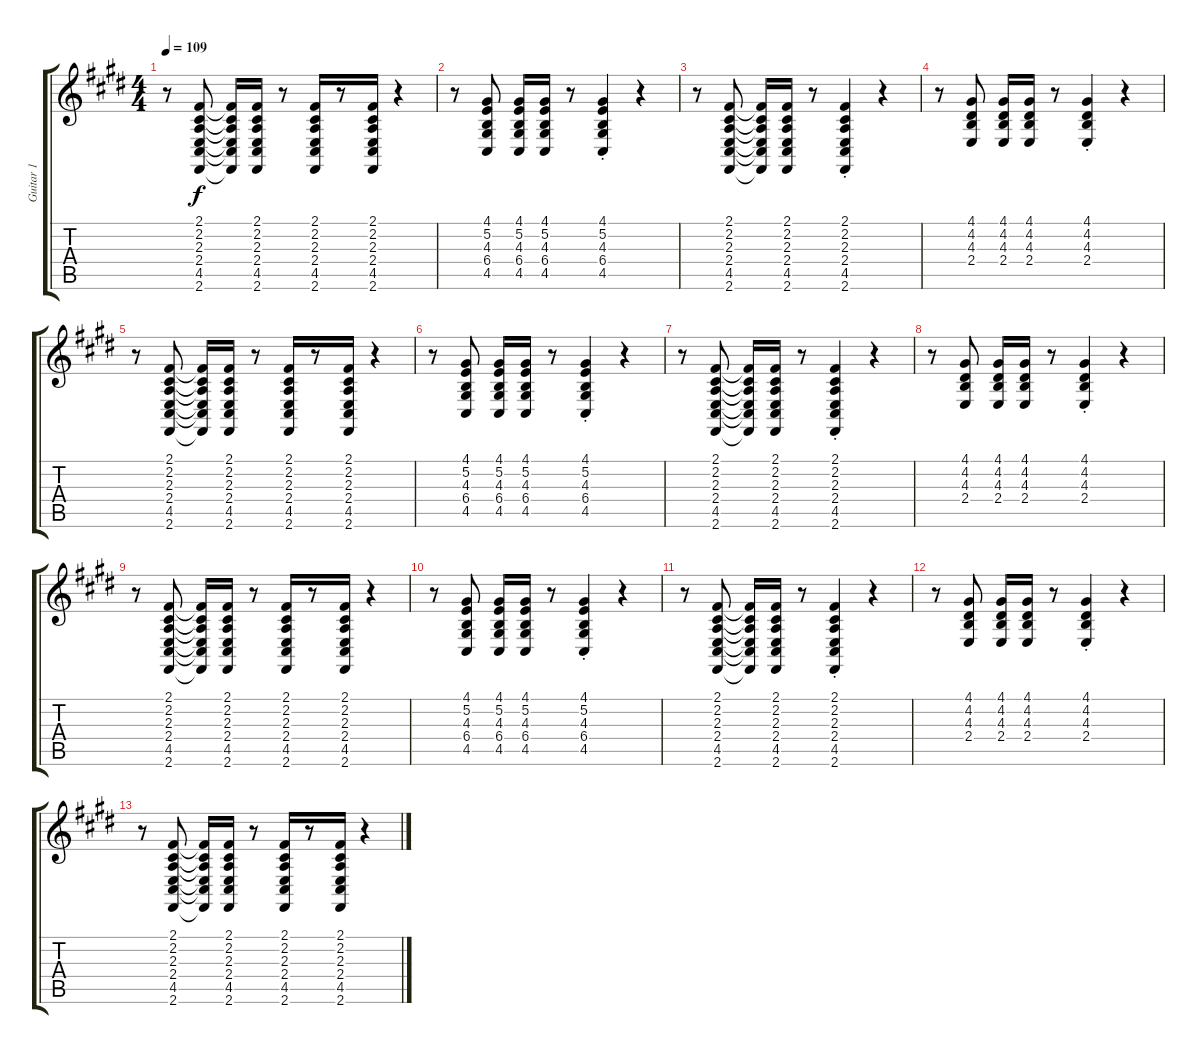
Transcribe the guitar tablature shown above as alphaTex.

\track ("Guitar 1" "Guitar 1") {instrument lead8bassandlead}
\staff {score tabs}
\tuning (E4 B3 G3 D3 A2 E2) {hide}
\ts (4 4)
\tempo 109
\clef g2
\ks e
r.8{dy f} (2.1 2.2 2.3 2.4 4.5 2.6).8 (2.1{t} 2.2{t} 2.3{t} 2.4{t} 4.5{t} 2.6{t}).16 (2.1 2.2 2.3 2.4 4.5 2.6).16 r.8 (2.1 2.2 2.3 2.4 4.5 2.6).16 r.8 (2.1 2.2 2.3 2.4 4.5 2.6).16 r.4 |
r.8 (4.1 5.2 4.3 6.4 4.5).8 (4.1 5.2 4.3 6.4 4.5).16 (4.1 5.2 4.3 6.4 4.5).16 r.8 (4.1{st} 5.2{st} 4.3{st} 6.4{st} 4.5{st}).4 r.4 |
r.8 (2.1 2.2 2.3 2.4 4.5 2.6).8 (2.1{t} 2.2{t} 2.3{t} 2.4{t} 4.5{t} 2.6{t}).16 (2.1 2.2 2.3 2.4 4.5 2.6).16 r.8 (2.1{st} 2.2{st} 2.3{st} 2.4{st} 4.5{st} 2.6{st}).4 r.4 |
r.8 (4.1 4.2 4.3 2.4).8 (4.1 4.2 4.3 2.4).16 (4.1 4.2 4.3 2.4).16 r.8 (4.1{st} 4.2{st} 4.3{st} 2.4{st}).4 r.4 |
r.8 (2.1 2.2 2.3 2.4 4.5 2.6).8 (2.1{t} 2.2{t} 2.3{t} 2.4{t} 4.5{t} 2.6{t}).16 (2.1 2.2 2.3 2.4 4.5 2.6).16 r.8 (2.1 2.2 2.3 2.4 4.5 2.6).16 r.8 (2.1 2.2 2.3 2.4 4.5 2.6).16 r.4 |
r.8 (4.1 5.2 4.3 6.4 4.5).8 (4.1 5.2 4.3 6.4 4.5).16 (4.1 5.2 4.3 6.4 4.5).16 r.8 (4.1{st} 5.2{st} 4.3{st} 6.4{st} 4.5{st}).4 r.4 |
r.8 (2.1 2.2 2.3 2.4 4.5 2.6).8 (2.1{t} 2.2{t} 2.3{t} 2.4{t} 4.5{t} 2.6{t}).16 (2.1 2.2 2.3 2.4 4.5 2.6).16 r.8 (2.1{st} 2.2{st} 2.3{st} 2.4{st} 4.5{st} 2.6{st}).4 r.4 |
r.8 (4.1 4.2 4.3 2.4).8 (4.1 4.2 4.3 2.4).16 (4.1 4.2 4.3 2.4).16 r.8 (4.1{st} 4.2{st} 4.3{st} 2.4{st}).4 r.4 |
r.8 (2.1 2.2 2.3 2.4 4.5 2.6).8 (2.1{t} 2.2{t} 2.3{t} 2.4{t} 4.5{t} 2.6{t}).16 (2.1 2.2 2.3 2.4 4.5 2.6).16 r.8 (2.1 2.2 2.3 2.4 4.5 2.6).16 r.8 (2.1 2.2 2.3 2.4 4.5 2.6).16 r.4 |
r.8 (4.1 5.2 4.3 6.4 4.5).8 (4.1 5.2 4.3 6.4 4.5).16 (4.1 5.2 4.3 6.4 4.5).16 r.8 (4.1{st} 5.2{st} 4.3{st} 6.4{st} 4.5{st}).4 r.4 |
r.8 (2.1 2.2 2.3 2.4 4.5 2.6).8 (2.1{t} 2.2{t} 2.3{t} 2.4{t} 4.5{t} 2.6{t}).16 (2.1 2.2 2.3 2.4 4.5 2.6).16 r.8 (2.1{st} 2.2{st} 2.3{st} 2.4{st} 4.5{st} 2.6{st}).4 r.4 |
r.8 (4.1 4.2 4.3 2.4).8 (4.1 4.2 4.3 2.4).16 (4.1 4.2 4.3 2.4).16 r.8 (4.1{st} 4.2{st} 4.3{st} 2.4{st}).4 r.4 |
r.8 (2.1 2.2 2.3 2.4 4.5 2.6).8 (2.1{t} 2.2{t} 2.3{t} 2.4{t} 4.5{t} 2.6{t}).16 (2.1 2.2 2.3 2.4 4.5 2.6).16 r.8 (2.1 2.2 2.3 2.4 4.5 2.6).16 r.8 (2.1 2.2 2.3 2.4 4.5 2.6).16 r.4
